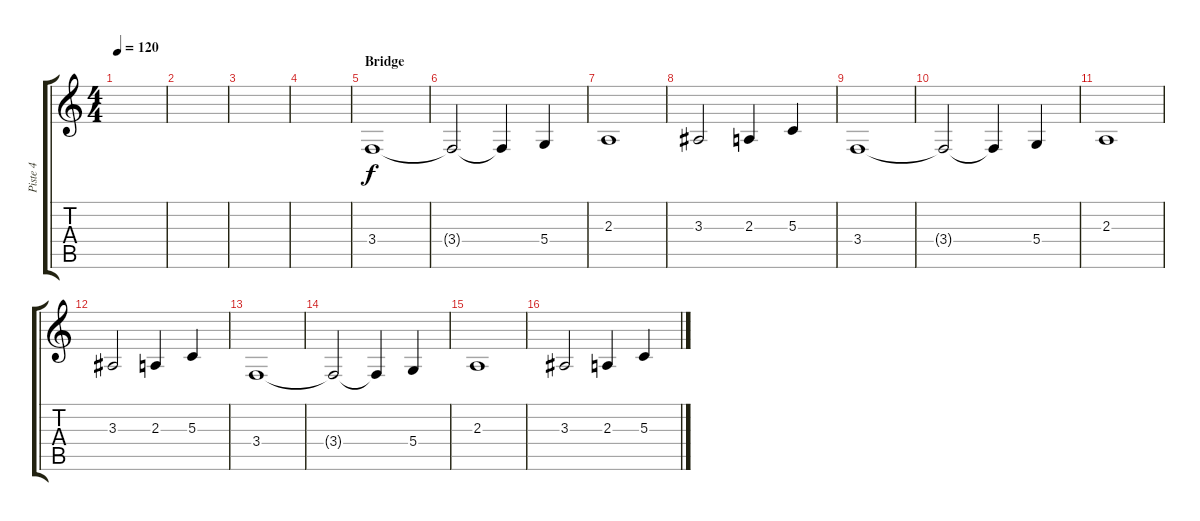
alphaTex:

\track ("Piste 4" "Piste 4") {instrument choiraahs}
\staff {score tabs}
\tuning (E4 B3 G3 D3 A2 E2) {hide}
\ts (4 4)
\tempo 120
\clef g2
\ks c
|
|
|
|
\section ("" "Bridge")
3.4.1 |
3.4{t}.2 3.4{t}.4 5.4.4 |
2.3.1 |
3.3.2 2.3.4 5.3.4 |
3.4.1 |
3.4{t}.2 3.4{t}.4 5.4.4 |
2.3.1 |
3.3.2 2.3.4 5.3.4 |
3.4.1 |
3.4{t}.2 3.4{t}.4 5.4.4 |
2.3.1 |
3.3.2 2.3.4 5.3.4
